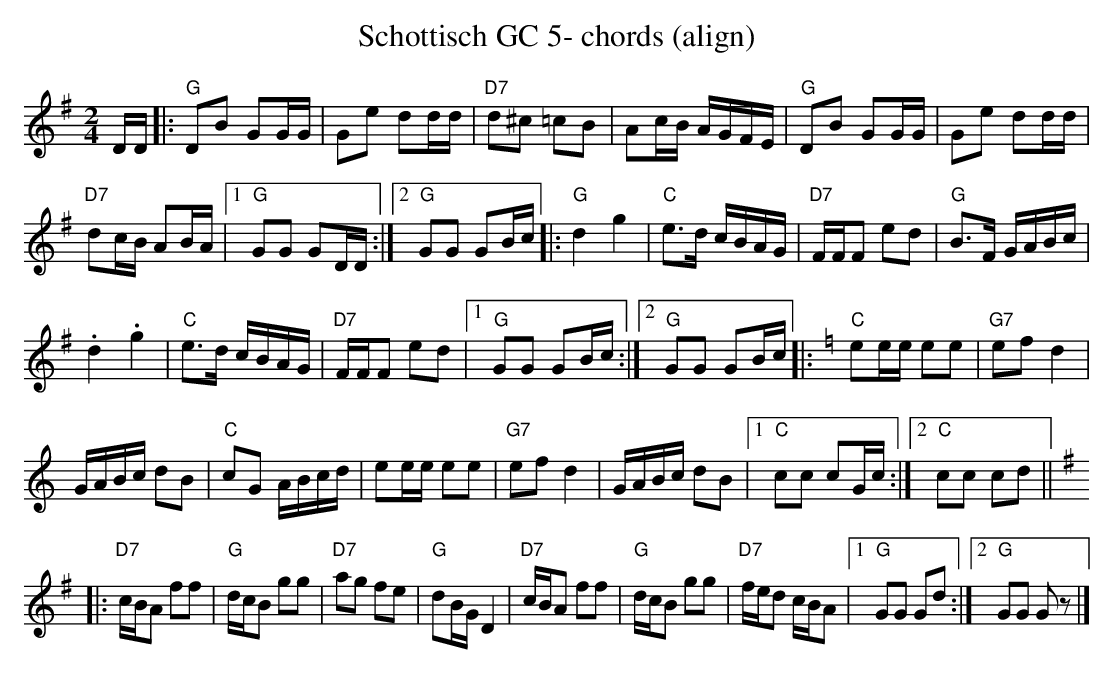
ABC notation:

X:1
T:Schottisch GC 5- chords (align)
M:2/4
L:1/16
K:Gmaj%%MIDI gchordon
DD |: "G"D2B2 G2GG | G2e2 d2dd | "D7"d2^c2 =c2B2 | A2cB AGFE | "G"D2B2 G2GG | \
G2e2 d2dd |
 "D7"d2cB A2BA |1 "G"G2G2 G2DD :|2 "G"G2G2 G2Bc |: "G"d4g4 | "C"e3d cBAG | \
"D7"FFF2 e2d2 | "G"B3F GABc |
 .d4.g4 | "C"e3d cBAG | "D7"FFF2 e2d2 |1 "G"G2G2 G2Bc :|2 \
"G"G2G2 G2Bc |: [K:Cmaj] "C"e2ee e2e2 | "G7"e2f2 d4 |
 GABc d2B2 | "C"c2G2 ABcd | e2ee e2e2 | \
"G7"e2f2d4 | GABc d2B2 |1 "C"c2c2 c2Gc :|2 "C"c2c2 c2d2 ||
|: [K:Gmaj] "D7"cBA2 f2f2 | "G"dcB2 g2g2 | \
"D7"a2g2 f2e2 | "G"d2BGD4 | "D7"cBA2 f2f2 | "G"dcB2 g2g2 | "D7"fed2 cBA2 |1 "G"G2G2 G2d2 :|2 "G"G2G2 G2z2 |]
